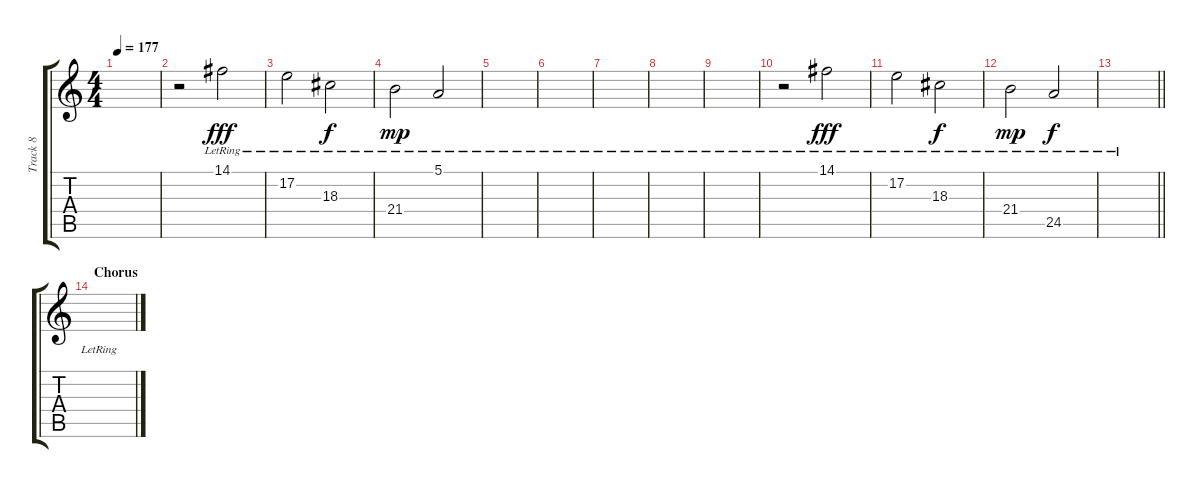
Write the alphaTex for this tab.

\track ("Track 8" "Track 8") {instrument electricpiano1}
\staff {score tabs}
\tuning (E4 B3 G3 D3 A2 E2) {hide}
\ts (4 4)
\tempo 177
\clef g2
\ks c
|
r.2 14.1{lr}.2{dy fff} |
17.2{lr}.2 18.3{lr}.2{dy f} |
21.4{lr}.2{dy mp} 5.1{lr}.2 |
|
|
|
|
|
r.2 14.1{lr}.2{dy fff} |
17.2{lr}.2 18.3{lr}.2{dy f} |
21.4{lr}.2{dy mp} 24.5{lr}.2{dy f} |
\barLineRight lightlight
|
\section ("" "Chorus")
